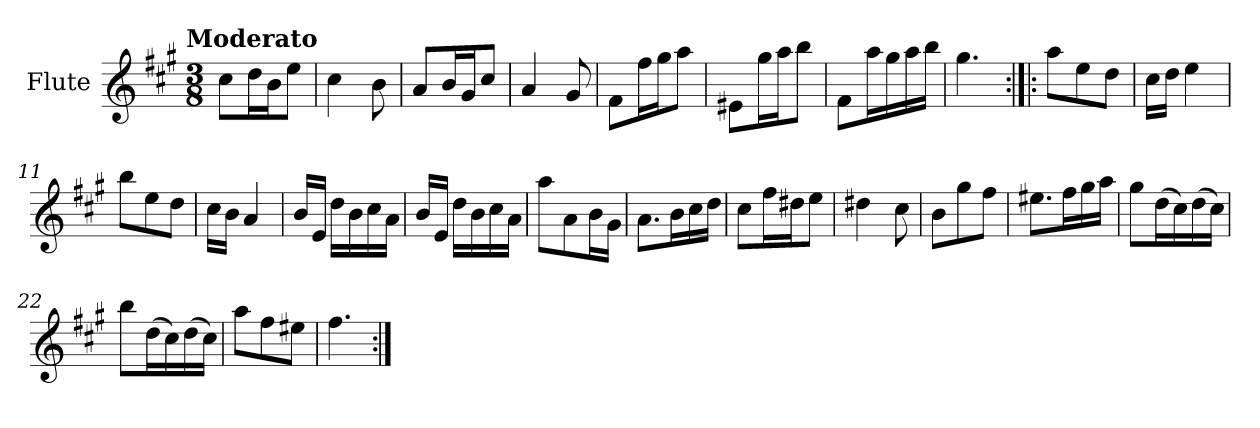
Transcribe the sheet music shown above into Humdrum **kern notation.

**kern
*part1
*staff1
*I"Flute
*I'Fl
*k[f#c#g#]
*f#:
!!LO:TX:omd:t=Moderato
*M3/8
*MM92
=1
8cc#L
16ddL
16bJ
8eeJ
=2
4cc#
8b
=3
8aL
16bL
16g#J
8cc#J
=4
4a
8g#
=5
8f#L
16ff#L
16gg#J
8aaJ
=6
8e#XL
16gg#L
16aaJ
8bbJ
=7
8f#L
16aaL
16gg#
16aa
16bbJJ
=8
4.gg#
=9:|!|:
8aaL
8ee
8ddJ
=10
16cc#LL
16ddJJ
4ee
=11
8bbL
8ee
8ddJ
=12
16cc#LL
16bJJ
4a
=13
16bLL
16eJJ
16ddLL
16b
16cc#
16aJJ
=14
16bLL
16eJJ
16ddLL
16b
16cc#
16aJJ
=15
8aaL
8a
16bL
16g#JJ
=16
8.aL
16bL
16cc#
16ddJJ
=17
8cc#L
16ff#L
16dd#XJ
8eeJ
=18
4dd#X
8cc#
=19
8bL
8gg#
8ff#J
=20
8.ee#XL
16ff#L
16gg#
16aaJJ
=21
8gg#L
(16ddL
16cc#)
(16dd
16cc#JJ)
=22
8bbL
(16ddL
16cc#)
(16dd
16cc#JJ)
=23
8aaL
8ff#
8ee#XJ
=24
4.ff#
=:|!
*-
